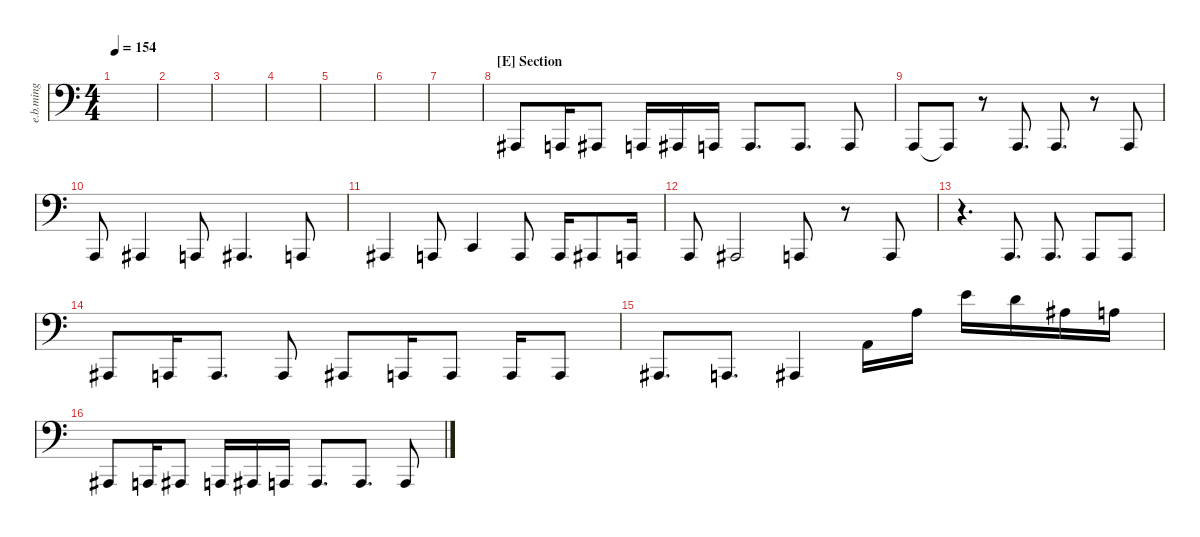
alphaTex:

\defaultSystemsLayout 4
\hideDynamics
\bracketExtendMode nobrackets
\otherSystemsTrackNameOrientation horizontal
\track ("Electric Bass Ming" "e.b.ming") {instrument electricbassfinger}
\staff {score}
\tuning (G2 D2 A1 E1 A0)
\ts (4 4)
\tempo 154
\clef f4
\ks c
|
|
|
|
|
|
|
\section ("E" "Section")
1.5{acc #}.8{beam Up} 0.5{pm}.16{beam Up} 1.5{acc #}.8{beam Up} 0.5{pm}.16{beam Up} 1.5{acc #}.16{beam Up} 0.5{pm}.16{beam Up} 0.5{pm}.8{d beam Up} 0.5{pm}.8{d beam Up} 0.5{pm}.8{beam Up} |
0.5.8{beam Up} 0.5{t}.8{beam Up} r.8{beam Up} 0.5{pm}.8{d beam Up} 0.5{pm}.8{d beam Up} r.8{beam Up} 0.5{pm}.8{beam Up} |
0.5{pm}.8{beam Up} 1.5{acc #}.4{beam Up} 0.5{pm}.8{beam Up} 1.5{acc #}.4{d beam Up} 0.5{pm}.8{beam Up} |
1.5{acc #}.4{beam Up} 0.5{pm}.8{beam Up} 3.5.4{beam Up} 0.5{pm}.8{beam Up} 0.5{pm}.16{beam Up} 1.5{acc #}.8{beam Up} 0.5{pm}.16{beam Up} |
0.5{pm}.8{beam Up} 1.5{acc #}.2{beam Up} 0.5{pm}.8{beam Up} r.8{beam Up} 0.5{pm}.8{beam Up} |
r.4{d beam Down} 0.5{pm}.8{d beam Up} 0.5{pm}.8{d beam Up} 0.5{pm}.8{beam Up} 0.5{pm}.8{beam Up} |
1.5{acc #}.8{beam Up} 0.5{pm}.16{beam Up} 0.5{pm}.8{d beam Up} 0.5{pm}.8{beam Up} 1.5{acc #}.8{beam Up} 0.5{pm}.16{beam Up} 0.5{pm}.8{beam Up} 0.5{pm}.16{beam Up} 0.5{pm}.8{beam Up} |
1.5{acc #}.8{d beam Up} 0.5{pm}.8{d beam Up} 1.5{acc #}.4{beam Up} 0.3.16{beam Down} 7.2.16{beam Down} 9.1.16{beam Down} 7.1.16{beam Down} 8.2{acc #}.16{beam Down} 7.2.16{beam Down} |
1.5{acc #}.8{beam Up} 0.5{pm}.16{beam Up} 1.5{acc #}.8{beam Up} 0.5{pm}.16{beam Up} 1.5{acc #}.16{beam Up} 0.5{pm}.16{beam Up} 0.5{pm}.8{d beam Up} 0.5{pm}.8{d beam Up} 0.5{pm}.8{beam Up}
